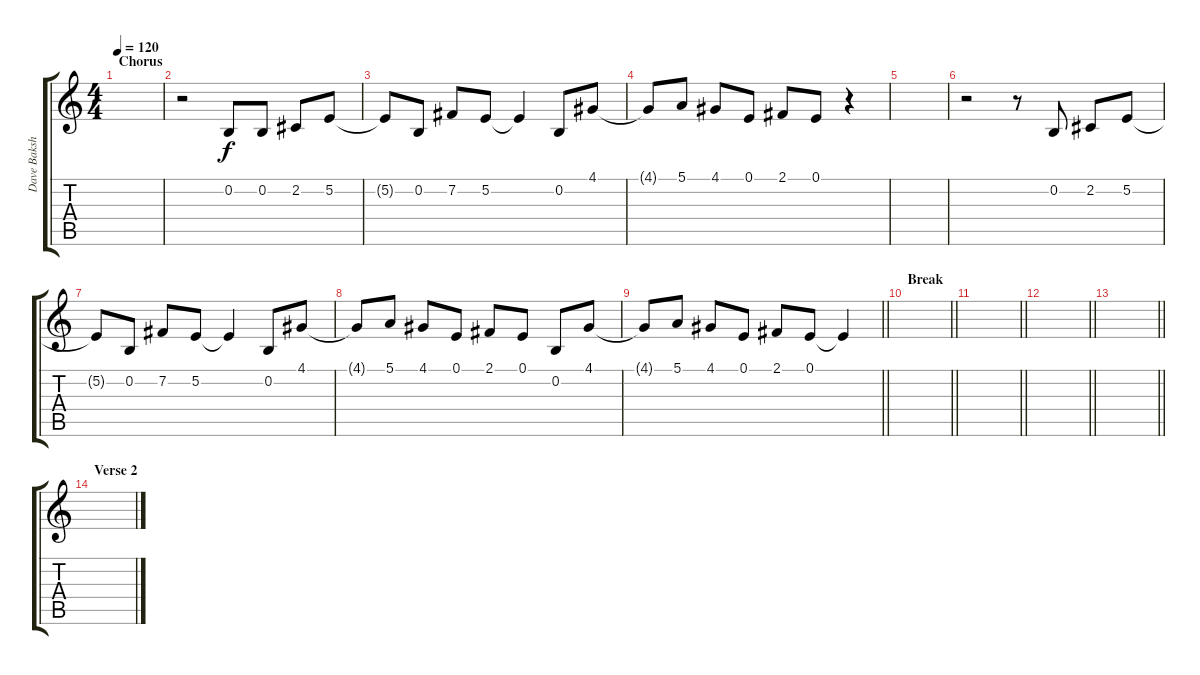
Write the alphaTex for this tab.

\track ("Dave Baksh" "Dave Baksh") {instrument lead6voice}
\staff {score tabs}
\tuning (E4 B3 G3 D3 A2 E2) {hide}
\ts (4 4)
\section ("" "Chorus")
\tempo 120
\clef g2
\ks c
|
r.2 0.2.8 0.2.8 2.2.8 5.2.8 |
5.2{t}.8 0.2.8 7.2.8 5.2.8 5.2{t}.4 0.2.8 4.1.8 |
4.1{t}.8 5.1.8 4.1.8 0.1.8 2.1.8 0.1.8 r.4 |
|
r.2 r.8 0.2.8 2.2.8 5.2.8 |
5.2{t}.8 0.2.8 7.2.8 5.2.8 5.2{t}.4 0.2.8 4.1.8 |
4.1{t}.8 5.1.8 4.1.8 0.1.8 2.1.8 0.1.8 0.2.8 4.1.8 |
\barLineRight lightlight
4.1{t}.8 5.1.8 4.1.8 0.1.8 2.1.8 0.1.8 0.1{t}.4 |
\section ("" "Break")
\barLineRight lightlight
|
\barLineRight lightlight
|
\barLineRight lightlight
|
\barLineRight lightlight
|
\section ("" "Verse 2")
